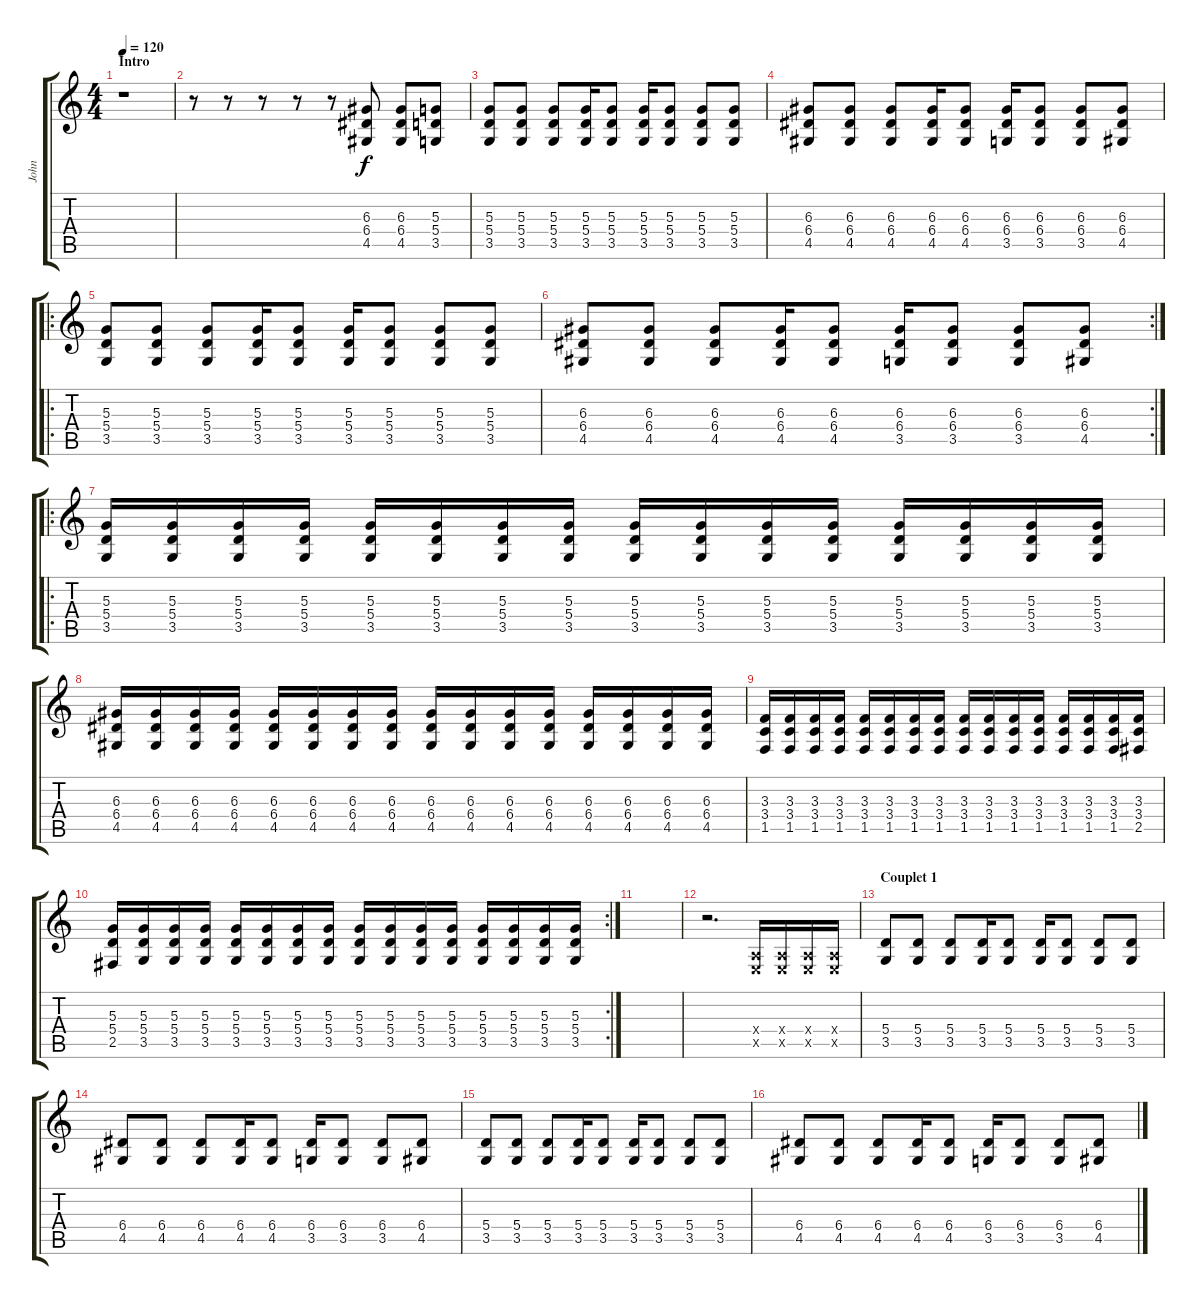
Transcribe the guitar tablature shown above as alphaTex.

\track ("John" "John") {instrument electricguitarclean}
\staff {score tabs}
\tuning (B3 Gb3 D3 A2 E2 B1) {hide}
\ts (4 4)
\section ("" "Intro")
\tempo 120
\clef g2
\ks c
r.1{dy f instrument electricguitarclean} |
r.8 r.8 r.8 r.8 r.8 (6.3 6.4 4.5).8 (6.3 6.4 4.5).8 (5.3 5.4 3.5).8 |
(5.3 5.4 3.5).8 (5.3 5.4 3.5).8 (5.3 5.4 3.5).8 (5.3 5.4 3.5).16 (5.3 5.4 3.5).8 (5.3 5.4 3.5).16 (5.3 5.4 3.5).8 (5.3 5.4 3.5).8 (5.3 5.4 3.5).8 |
(6.3 6.4 4.5).8 (6.3 6.4 4.5).8 (6.3 6.4 4.5).8 (6.3 6.4 4.5).16 (6.3 6.4 4.5).8 (6.3 6.4 3.5).16 (6.3 6.4 3.5).8 (6.3 6.4 3.5).8 (6.3 6.4 4.5).8 |
\ro
(5.3 5.4 3.5).8 (5.3 5.4 3.5).8 (5.3 5.4 3.5).8 (5.3 5.4 3.5).16 (5.3 5.4 3.5).8 (5.3 5.4 3.5).16 (5.3 5.4 3.5).8 (5.3 5.4 3.5).8 (5.3 5.4 3.5).8 |
\rc 2
(6.3 6.4 4.5).8 (6.3 6.4 4.5).8 (6.3 6.4 4.5).8 (6.3 6.4 4.5).16 (6.3 6.4 4.5).8 (6.3 6.4 3.5).16 (6.3 6.4 3.5).8 (6.3 6.4 3.5).8 (6.3 6.4 4.5).8 |
\ro
(5.3 5.4 3.5).16{instrument distortionguitar} (5.3 5.4 3.5).16 (5.3 5.4 3.5).16 (5.3 5.4 3.5).16 (5.3 5.4 3.5).16 (5.3 5.4 3.5).16 (5.3 5.4 3.5).16 (5.3 5.4 3.5).16 (5.3 5.4 3.5).16 (5.3 5.4 3.5).16 (5.3 5.4 3.5).16 (5.3 5.4 3.5).16 (5.3 5.4 3.5).16 (5.3 5.4 3.5).16 (5.3 5.4 3.5).16 (5.3 5.4 3.5).16 |
(6.3 6.4 4.5).16 (6.3 6.4 4.5).16 (6.3 6.4 4.5).16 (6.3 6.4 4.5).16 (6.3 6.4 4.5).16 (6.3 6.4 4.5).16 (6.3 6.4 4.5).16 (6.3 6.4 4.5).16 (6.3 6.4 4.5).16 (6.3 6.4 4.5).16 (6.3 6.4 4.5).16 (6.3 6.4 4.5).16 (6.3 6.4 4.5).16 (6.3 6.4 4.5).16 (6.3 6.4 4.5).16 (6.3 6.4 4.5).16 |
(3.3 3.4 1.5).16 (3.3 3.4 1.5).16 (3.3 3.4 1.5).16 (3.3 3.4 1.5).16 (3.3 3.4 1.5).16 (3.3 3.4 1.5).16 (3.3 3.4 1.5).16 (3.3 3.4 1.5).16 (3.3 3.4 1.5).16 (3.3 3.4 1.5).16 (3.3 3.4 1.5).16 (3.3 3.4 1.5).16 (3.3 3.4 1.5).16 (3.3 3.4 1.5).16 (3.3 3.4 1.5).16 (3.3 3.4 2.5).16 |
\rc 2
(5.3 5.4 2.5).16 (5.3 5.4 3.5).16 (5.3 5.4 3.5).16 (5.3 5.4 3.5).16 (5.3 5.4 3.5).16 (5.3 5.4 3.5).16 (5.3 5.4 3.5).16 (5.3 5.4 3.5).16 (5.3 5.4 3.5).16 (5.3 5.4 3.5).16 (5.3 5.4 3.5).16 (5.3 5.4 3.5).16 (5.3 5.4 3.5).16 (5.3 5.4 3.5).16 (5.3 5.4 3.5).16 (5.3 5.4 3.5).16 |
|
r.2{d} (0.4{x} 0.5{x}).16 (0.4{x} 0.5{x}).16 (0.4{x} 0.5{x}).16 (0.4{x} 0.5{x}).16 |
\section ("" "Couplet 1")
(5.4 3.5).8 (5.4 3.5).8 (5.4 3.5).8 (5.4 3.5).16 (5.4 3.5).8 (5.4 3.5).16 (5.4 3.5).8 (5.4 3.5).8 (5.4 3.5).8 |
(6.4 4.5).8 (6.4 4.5).8 (6.4 4.5).8 (6.4 4.5).16 (6.4 4.5).8 (6.4 3.5).16 (6.4 3.5).8 (6.4 3.5).8 (6.4 4.5).8 |
(5.4 3.5).8 (5.4 3.5).8 (5.4 3.5).8 (5.4 3.5).16 (5.4 3.5).8 (5.4 3.5).16 (5.4 3.5).8 (5.4 3.5).8 (5.4 3.5).8 |
(6.4 4.5).8 (6.4 4.5).8 (6.4 4.5).8 (6.4 4.5).16 (6.4 4.5).8 (6.4 3.5).16 (6.4 3.5).8 (6.4 3.5).8 (6.4 4.5).8
